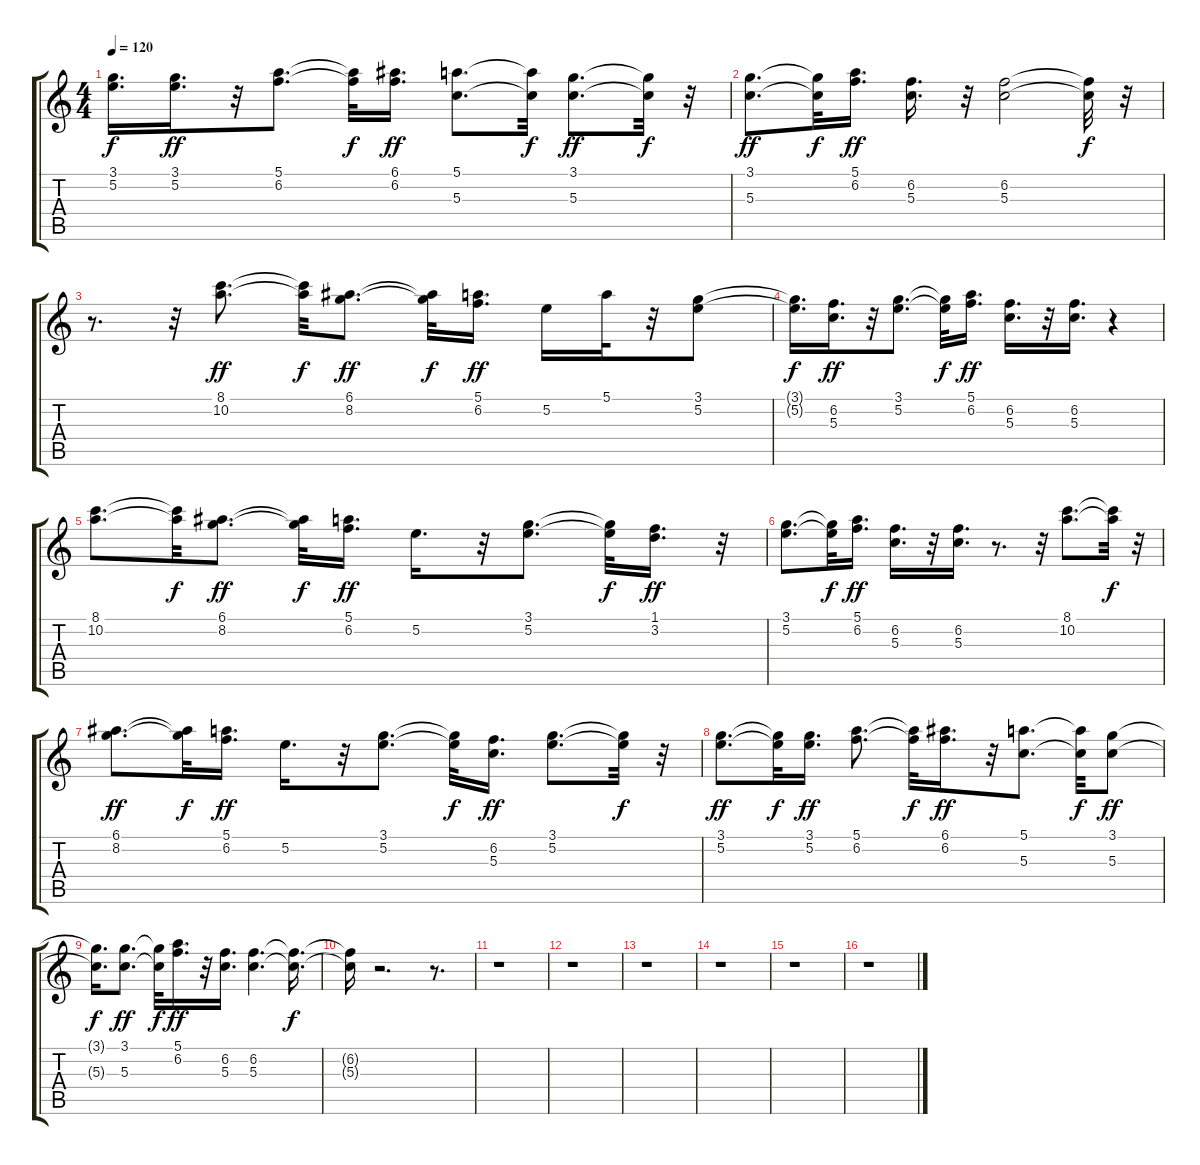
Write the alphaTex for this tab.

\track "" {instrument acousticguitarsteel}
\staff {score tabs}
\tuning (E4 B3 G3 D3 A2 E2) {hide}
\ts (4 4)
\tempo 120
\clef g2
\ks c
(3.1{t} 5.2{t}).16{d dy f} (3.1 5.2).16{d dy ff} r.32 (5.1 6.2).8{d} (5.1{t} 6.2{t}).32{dy f} (6.1 6.2).16{d dy ff} (5.1 5.3).8{d} (5.1{t} 5.3{t}).32{dy f} (3.1 5.3).8{d dy ff} (3.1{t} 5.3{t}).32{dy f} r.32 |
(3.1 5.3).8{d dy ff} (3.1{t} 5.3{t}).32{dy f} (5.1 6.2).16{d dy ff} (6.2 5.3).16{d} r.32 (6.2 5.3).2 (6.2{t} 5.3{t}).32{dy f} r.32 |
r.8{d} r.32 (8.1 10.2).8{d dy ff} (8.1{t} 10.2{t}).32{dy f} (6.1 8.2).8{d dy ff} (6.1{t} 8.2{t}).32{dy f} (5.1 6.2).16{d dy ff} 5.2.16 5.1.32 r.32 (3.1 5.2).8 |
(3.1{t} 5.2{t}).16{d dy f} (6.2 5.3).16{d dy ff} r.32 (3.1 5.2).8{d} (3.1{t} 5.2{t}).32{dy f} (5.1 6.2).16{d dy ff} (6.2 5.3).16{d} r.32 (6.2 5.3).16{d} r.4 |
(8.1 10.2).8{d} (8.1{t} 10.2{t}).32{dy f} (6.1 8.2).8{d dy ff} (6.1{t} 8.2{t}).32{dy f} (5.1 6.2).16{d dy ff} 5.2.16{d} r.32 (3.1 5.2).8{d} (3.1{t} 5.2{t}).32{dy f} (1.1 3.2).16{d dy ff} r.32 |
(3.1 5.2).8{d} (3.1{t} 5.2{t}).32{dy f} (5.1 6.2).16{d dy ff} (6.2 5.3).16{d} r.32 (6.2 5.3).16{d} r.8{d} r.32 (8.1 10.2).8{d} (8.1{t} 10.2{t}).32{dy f} r.32 |
(6.1 8.2).8{d dy ff} (6.1{t} 8.2{t}).32{dy f} (5.1 6.2).16{d dy ff} 5.2.16{d} r.32 (3.1 5.2).8{d} (3.1{t} 5.2{t}).32{dy f} (6.2 5.3).16{d dy ff} (3.1 5.2).8{d} (3.1{t} 5.2{t}).32{dy f} r.32 |
(3.1 5.2).8{d dy ff} (3.1{t} 5.2{t}).32{dy f} (3.1 5.2).16{d dy ff} (5.1 6.2).8{d} (5.1{t} 6.2{t}).32{dy f} (6.1 6.2).16{d dy ff} r.32 (5.1 5.3).8{d} (5.1{t} 5.3{t}).32{dy f} (3.1 5.3).8{dy ff} |
(3.1{t} 5.3{t}).16{d dy f} (3.1 5.3).8{d dy ff} (3.1{t} 5.3{t}).32{dy f} (5.1 6.2).16{d dy ff} r.32 (6.2 5.3).16{d} (6.2 5.3).4{d} (6.2{t} 5.3{t}).16{d dy f} |
(6.2{t} 5.3{t}).16 r.2{d} r.8{d} |
r.1 |
r.1 |
r.1 |
r.1 |
r.1 |
r.1
